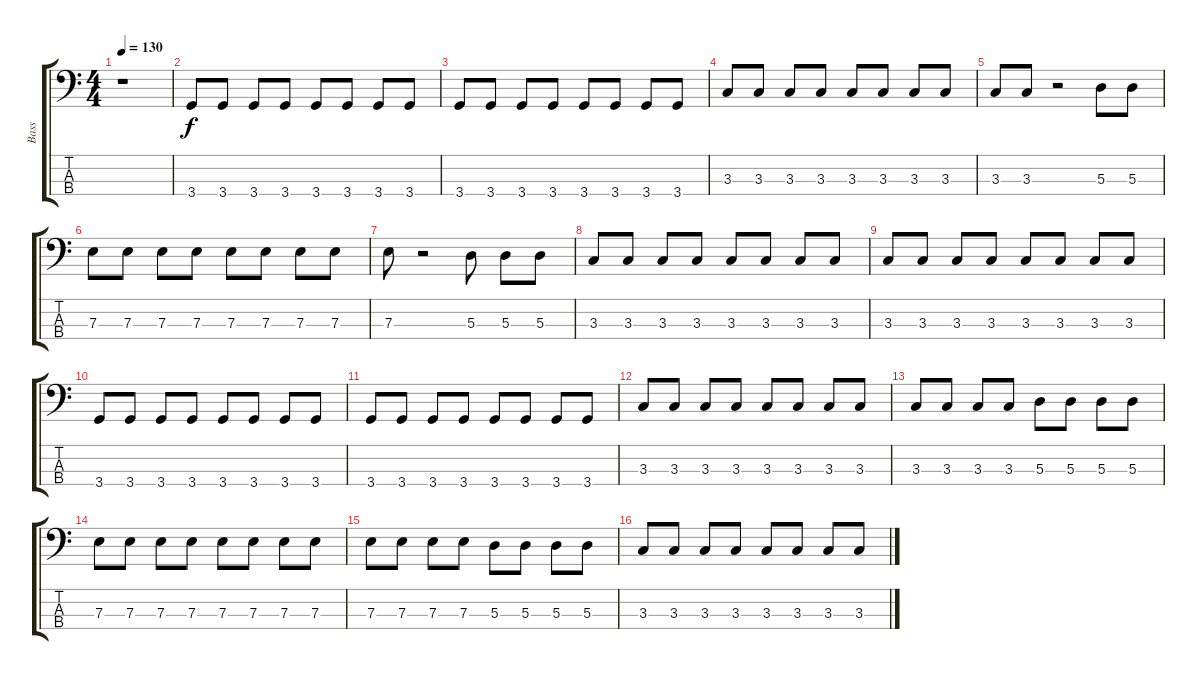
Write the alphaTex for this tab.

\track ("Bass" "Bass") {instrument electricbassfinger}
\staff {score tabs}
\tuning (G2 D2 A1 E1) {hide}
\ts (4 4)
\tempo 130
\clef f4
\ks c
r.1{dy f} |
3.4.8 3.4.8 3.4.8 3.4.8 3.4.8 3.4.8 3.4.8 3.4.8 |
3.4.8 3.4.8 3.4.8 3.4.8 3.4.8 3.4.8 3.4.8 3.4.8 |
3.3.8 3.3.8 3.3.8 3.3.8 3.3.8 3.3.8 3.3.8 3.3.8 |
3.3.8 3.3.8 r.2 5.3.8 5.3.8 |
7.3.8 7.3.8 7.3.8 7.3.8 7.3.8 7.3.8 7.3.8 7.3.8 |
7.3.8 r.2 5.3.8 5.3.8 5.3.8 |
3.3.8 3.3.8 3.3.8 3.3.8 3.3.8 3.3.8 3.3.8 3.3.8 |
3.3.8 3.3.8 3.3.8 3.3.8 3.3.8 3.3.8 3.3.8 3.3.8 |
\section ("" "")
3.4.8 3.4.8 3.4.8 3.4.8 3.4.8 3.4.8 3.4.8 3.4.8 |
3.4.8 3.4.8 3.4.8 3.4.8 3.4.8 3.4.8 3.4.8 3.4.8 |
3.3.8 3.3.8 3.3.8 3.3.8 3.3.8 3.3.8 3.3.8 3.3.8 |
3.3.8 3.3.8 3.3.8 3.3.8 5.3.8 5.3.8 5.3.8 5.3.8 |
7.3.8 7.3.8 7.3.8 7.3.8 7.3.8 7.3.8 7.3.8 7.3.8 |
7.3.8 7.3.8 7.3.8 7.3.8 5.3.8 5.3.8 5.3.8 5.3.8 |
3.3.8 3.3.8 3.3.8 3.3.8 3.3.8 3.3.8 3.3.8 3.3.8
